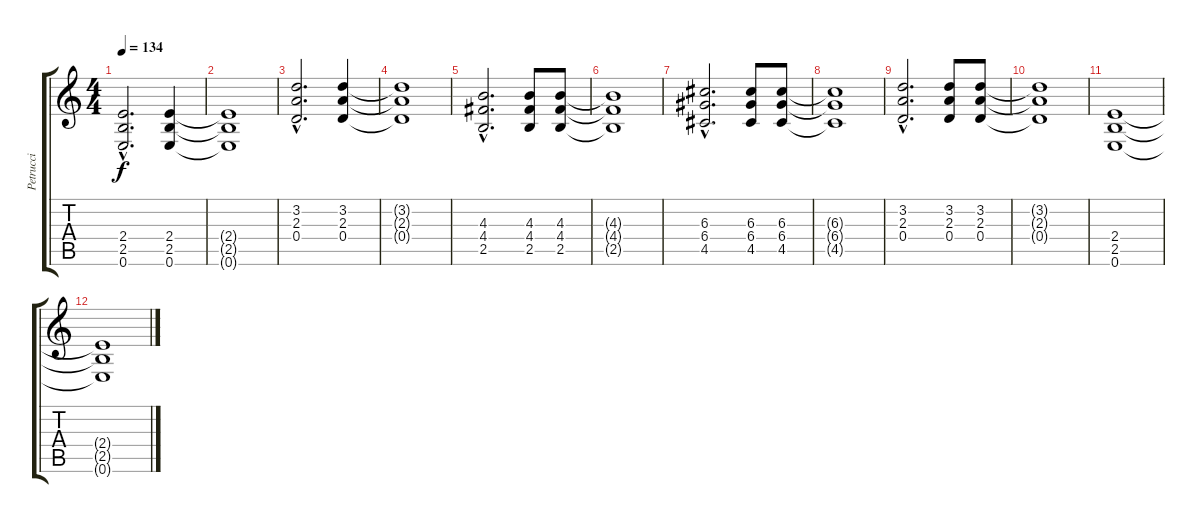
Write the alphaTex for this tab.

\track ("Petrucci" "Petrucci") {instrument electricguitarclean}
\staff {score tabs}
\tuning (E4 B3 G3 D3 A2 E2) {hide}
\ts (4 4)
\tempo 134
\clef g2
\ks c
(2.4{hac} 2.5{hac} 0.6{hac}).2{d dy f} (2.4 2.5 0.6).4 |
(2.4{t} 2.5{t} 0.6{t}).1 |
(3.2{hac} 2.3{hac} 0.4{hac}).2{d} (3.2 2.3 0.4).4 |
(3.2{t} 2.3{t} 0.4{t}).1 |
(4.3{hac} 4.4{hac} 2.5{hac}).2{d} (4.3 4.4 2.5).8 (4.3 4.4 2.5).8 |
(4.3{t} 4.4{t} 2.5{t}).1 |
(6.3{hac} 6.4{hac} 4.5{hac}).2{d} (6.3 6.4 4.5).8 (6.3 6.4 4.5).8 |
(6.3{t} 6.4{t} 4.5{t}).1 |
(3.2{hac} 2.3{hac} 0.4{hac}).2{d} (3.2 2.3 0.4).8 (3.2 2.3 0.4).8 |
(3.2{t} 2.3{t} 0.4{t}).1 |
(2.4 2.5 0.6).1 |
(2.4{t} 2.5{t} 0.6{t}).1
